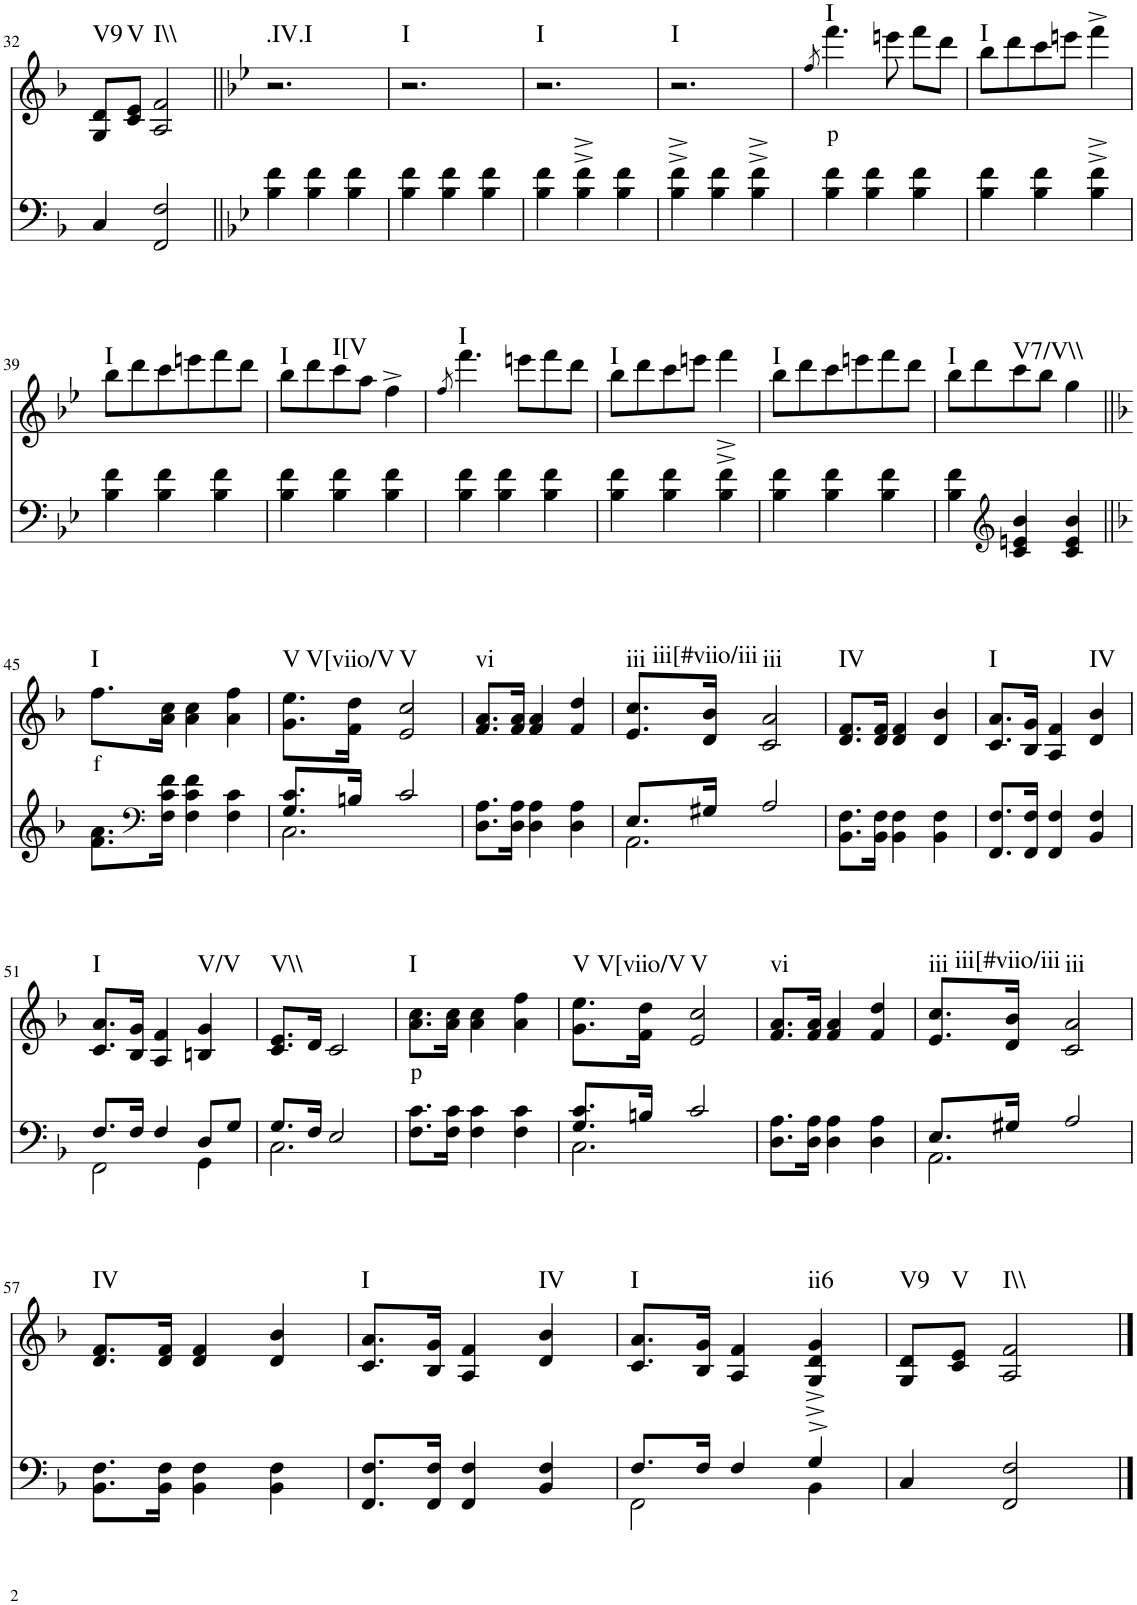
**kern	**kern	**text	**harte
*part2	*part1	*part1	*part1
*staff2	*staff1	*staff1	*
*I"Piano	*I"Piano	*	*
*I'Pno	*I'Pno	*	*
!!LO:PB:g=z
*clefF4	*clefG2	*	*
*k[b-]	*k[b-]	*	*
*F:	*F:	*	*
*M3/4	*M3/4	*	*
=32	=32	=32	=32
!	!	!	!LO:H:kt=V9
4C/	8G/ 8d/L	.	N
!	!	!	!LO:H:kt=V
.	8c/ 8e/J	.	N
!	!	!	!LO:H:kt=I\\
2FF/ 2F/	2A/ 2f/	.	N
=33||	=33||	=33||	=33||
*k[b-e-]	*k[b-e-]	*	*
!	!	!	!LO:H:kt=.IV.I
4B-\ 4f\	2.r	.	N
4B-\ 4f\	.	.	.
4B-\ 4f\	.	.	.
=34	=34	=34	=34
!	!	!	!LO:H:kt=I
4B-\ 4f\	2.r	.	N
4B-\ 4f\	.	.	.
4B-\ 4f\	.	.	.
=35	=35	=35	=35
!	!	!	!LO:H:kt=I
4B-\ 4f\	2.r	.	N
4B-\^ 4f\^	.	.	.
4B-\ 4f\	.	.	.
=36	=36	=36	=36
!	!	!	!LO:H:kt=I
4B-\^ 4f\^	2.r	.	N
4B-\ 4f\	.	.	.
4B-\^ 4f\^	.	.	.
=37	=37	=37	=37
.	8qff/	.	.
!	!	!LO:LY:b	!LO:H:kt=I
4B-\ 4f\	4.fff\	p	N
4B-\ 4f\	.	.	.
.	8eeen\	.	.
4B-\ 4f\	8fff\L	.	.
.	8ddd\J	.	.
=38	=38	=38	=38
!	!	!	!LO:H:kt=I
4B-\ 4f\	8bb-\L	.	N
.	8ddd\	.	.
4B-\ 4f\	8ccc\	.	.
.	8eeen\J	.	.
4B-\^ 4f\^	4fff^\	.	.
!!LO:LB:g=z
=39	=39	=39	=39
!	!	!	!LO:H:kt=I
4B-\ 4f\	8bb-\L	.	N
.	8ddd\	.	.
4B-\ 4f\	8ccc\	.	.
.	8eeen\	.	.
4B-\ 4f\	8fff\	.	.
.	8ddd\J	.	.
=40	=40	=40	=40
!	!	!	!LO:H:kt=I
4B-\ 4f\	8bb-\L	.	N
.	8ddd\	.	.
!	!	!	!LO:H:kt=I[V
4B-\ 4f\	8ccc\	.	N
.	8aa\J	.	.
4B-\ 4f\	4ff^\	.	.
=41	=41	=41	=41
.	8qff/	.	.
!	!	!	!LO:H:kt=I
4B-\ 4f\	4.fff\	.	N
4B-\ 4f\	.	.	.
.	8eeen\L	.	.
4B-\ 4f\	8fff\	.	.
.	8ddd\J	.	.
=42	=42	=42	=42
!	!	!	!LO:H:kt=I
4B-\ 4f\	8bb-\L	.	N
.	8ddd\	.	.
4B-\ 4f\	8ccc\	.	.
.	8eeen\J	.	.
4B-\^ 4f\^	4fff\	.	.
=43	=43	=43	=43
!	!	!	!LO:H:kt=I
4B-\ 4f\	8bb-\L	.	N
.	8ddd\	.	.
4B-\ 4f\	8ccc\	.	.
.	8eeen\	.	.
4B-\ 4f\	8fff\	.	.
.	8ddd\J	.	.
=44	=44	=44	=44
!	!	!	!LO:H:kt=I
4B-\ 4f\	8bb-\L	.	N
.	8ddd\	.	.
*clefG2	*	*	*
!	!	!	!LO:H:kt=V7/V\\
4c/ 4en/ 4b-/	8ccc\	.	N
.	8bb-\J	.	.
4c/ 4e/ 4b-/	4gg\	.	.
!!LO:LB:g=z
=45||	=45||	=45||	=45||
*k[b-]	*k[b-]	*	*
!	!	!LO:LY:b	!LO:H:kt=I
8.f\ 8.a\L	8.ff\L	f	N
*clefF4	*	*	*
16F\ 16c\ 16f\Jk	16a\ 16cc\Jk	.	.
4F\ 4c\ 4f\	4a\ 4cc\	.	.
4F\ 4c\	4a\ 4ff\	.	.
=46	=46	=46	=46
*^	*	*	*
!	!	!	!	!LO:H:n=1:kt=V
!	!	!	!	!LO:H:n=2:kt=V[viio/V
8.G/ 8.c/L	2.C\	8.g\ 8.ee\L	.	N N
16Bn/Jk	.	16f\ 16dd\Jk	.	.
!	!	!	!	!LO:H:kt=V
2c/	.	2e/ 2cc/	.	N
*v	*v	*	*	*
=47	=47	=47	=47
!	!	!	!LO:H:kt=vi
8.D\ 8.A\L	8.f/ 8.a/L	.	N
16D\ 16A\Jk	16f/ 16a/Jk	.	.
4D\ 4A\	4f/ 4a/	.	.
4D\ 4A\	4f/ 4dd/	.	.
=48	=48	=48	=48
*^	*	*	*
!	!	!	!	!LO:H:n=1:kt=iii
!	!	!	!	!LO:H:n=2:kt=iii[#viio/iii
8.E/L	2.AA\	8.e/ 8.cc/L	.	N N
16G#X/Jk	.	16d/ 16b-/Jk	.	.
!	!	!	!	!LO:H:kt=iii
2A/	.	2c/ 2a/	.	N
*v	*v	*	*	*
=49	=49	=49	=49
!	!	!	!LO:H:kt=IV
8.BB-\ 8.F\L	8.d/ 8.f/L	.	N
16BB-\ 16F\Jk	16d/ 16f/Jk	.	.
4BB-\ 4F\	4d/ 4f/	.	.
4BB-\ 4F\	4d/ 4b-/	.	.
=50	=50	=50	=50
!	!	!	!LO:H:kt=I
8.FF/ 8.F/L	8.c/ 8.a/L	.	N
16FF/ 16F/Jk	16B-/ 16g/Jk	.	.
4FF/ 4F/	4A/ 4f/	.	.
!	!	!	!LO:H:kt=IV
4BB-/ 4F/	4d/ 4b-/	.	N
!!LO:LB:g=z
=51	=51	=51	=51
*^	*	*	*
!	!	!	!	!LO:H:kt=I
8.F/L	2FF\	8.c/ 8.a/L	.	N
16F/Jk	.	16B-/ 16g/Jk	.	.
4F/	.	4A/ 4f/	.	.
!	!	!	!	!LO:H:kt=V/V
8D/L	4GG\	4Bn/ 4g/	.	N
8G/J	.	.	.	.
=52	=52	=52	=52	=52
!	!	!	!	!LO:H:kt=V\\
8.G/L	2.C\	8.c/ 8.e/L	.	N
16F/Jk	.	16d/Jk	.	.
2E/	.	2c/	.	.
*v	*v	*	*	*
=53	=53	=53	=53
!	!	!LO:LY:b	!LO:H:kt=I
8.F\ 8.c\L	8.a\ 8.cc\L	p	N
16F\ 16c\Jk	16a\ 16cc\Jk	.	.
4F\ 4c\	4a\ 4cc\	.	.
4F\ 4c\	4a\ 4ff\	.	.
=54	=54	=54	=54
*^	*	*	*
!	!	!	!	!LO:H:n=1:kt=V
!	!	!	!	!LO:H:n=2:kt=V[viio/V
8.G/ 8.c/L	2.C\	8.g\ 8.ee\L	.	N N
16Bn/Jk	.	16f\ 16dd\Jk	.	.
!	!	!	!	!LO:H:kt=V
2c/	.	2e/ 2cc/	.	N
*v	*v	*	*	*
=55	=55	=55	=55
!	!	!	!LO:H:kt=vi
8.D\ 8.A\L	8.f/ 8.a/L	.	N
16D\ 16A\Jk	16f/ 16a/Jk	.	.
4D\ 4A\	4f/ 4a/	.	.
4D\ 4A\	4f/ 4dd/	.	.
=56	=56	=56	=56
*^	*	*	*
!	!	!	!	!LO:H:n=1:kt=iii
!	!	!	!	!LO:H:n=2:kt=iii[#viio/iii
8.E/L	2.AA\	8.e/ 8.cc/L	.	N N
16G#X/Jk	.	16d/ 16b-/Jk	.	.
!	!	!	!	!LO:H:kt=iii
2A/	.	2c/ 2a/	.	N
*v	*v	*	*	*
!!LO:LB:g=z
=57	=57	=57	=57
!	!	!	!LO:H:kt=IV
8.BB-\ 8.F\L	8.d/ 8.f/L	.	N
16BB-\ 16F\Jk	16d/ 16f/Jk	.	.
4BB-\ 4F\	4d/ 4f/	.	.
4BB-\ 4F\	4d/ 4b-/	.	.
=58	=58	=58	=58
!	!	!	!LO:H:kt=I
8.FF/ 8.F/L	8.c/ 8.a/L	.	N
16FF/ 16F/Jk	16B-/ 16g/Jk	.	.
4FF/ 4F/	4A/ 4f/	.	.
!	!	!	!LO:H:kt=IV
4BB-/ 4F/	4d/ 4b-/	.	N
=59	=59	=59	=59
*^	*	*	*
!	!	!	!	!LO:H:kt=I
8.F/L	2FF\	8.c/ 8.a/L	.	N
16F/Jk	.	16B-/ 16g/Jk	.	.
4F/	.	4A/ 4f/	.	.
!	!	!	!	!LO:H:kt=ii6
4G^/	4BB-\	4G/^ 4d/^ 4g/^	.	N
=60	=60	=60	=60	=60
!	!	!	!	!LO:H:kt=V9
*v	*v	*	*	*
4C/	8G/ 8d/L	.	N
!	!	!	!LO:H:kt=V
.	8c/ 8e/J	.	N
!	!	!	!LO:H:kt=I\\
2FF/ 2F/	2A/ 2f/	.	N
==	==	==	==
*-	*-	*-	*-
